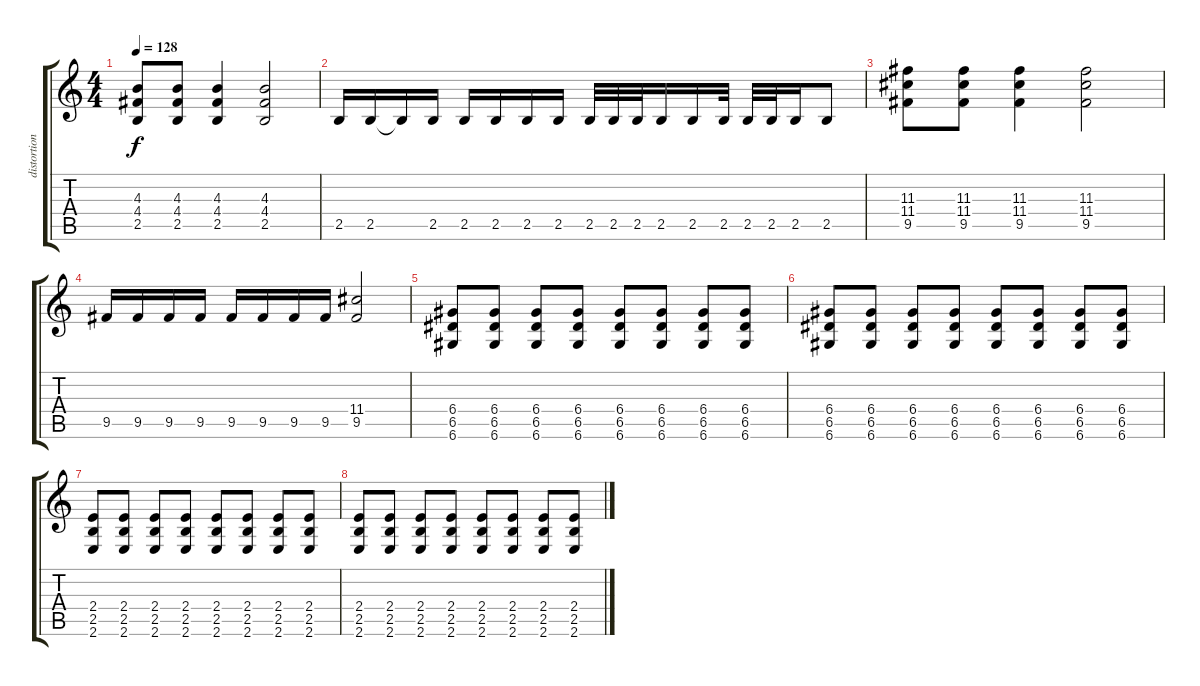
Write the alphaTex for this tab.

\track ("distortion chords" "distortion") {instrument distortionguitar}
\staff {score tabs}
\tuning (E4 B3 G3 D3 A2 D2) {hide}
\ts (4 4)
\tempo 128
\clef g2
\ks c
(4.3 4.4 2.5).8{dy f} (4.3 4.4 2.5).8 (4.3 4.4 2.5).4 (4.3 4.4 2.5).2 |
2.5.16 2.5.16 2.5{t}.16 2.5.16 2.5.16 2.5.16 2.5.16 2.5.16 2.5.32 2.5.32 2.5.32 2.5.16 2.5.16 2.5.32 2.5.32 2.5.32 2.5.16 2.5.8 |
(11.3 11.4 9.5).8 (11.3 11.4 9.5).8 (11.3 11.4 9.5).4 (11.3 11.4 9.5).2 |
9.5.16 9.5.16 9.5.16 9.5.16 9.5.16 9.5.16 9.5.16 9.5.16 (11.4 9.5).2 |
(6.4 6.5 6.6).8 (6.4 6.5 6.6).8 (6.4 6.5 6.6).8 (6.4 6.5 6.6).8 (6.4 6.5 6.6).8 (6.4 6.5 6.6).8 (6.4 6.5 6.6).8 (6.4 6.5 6.6).8 |
(6.4 6.5 6.6).8 (6.4 6.5 6.6).8 (6.4 6.5 6.6).8 (6.4 6.5 6.6).8 (6.4 6.5 6.6).8 (6.4 6.5 6.6).8 (6.4 6.5 6.6).8 (6.4 6.5 6.6).8 |
(2.4 2.5 2.6).8 (2.4 2.5 2.6).8 (2.4 2.5 2.6).8 (2.4 2.5 2.6).8 (2.4 2.5 2.6).8 (2.4 2.5 2.6).8 (2.4 2.5 2.6).8 (2.4 2.5 2.6).8 |
(2.4 2.5 2.6).8 (2.4 2.5 2.6).8 (2.4 2.5 2.6).8 (2.4 2.5 2.6).8 (2.4 2.5 2.6).8 (2.4 2.5 2.6).8 (2.4 2.5 2.6).8 (2.4 2.5 2.6).8
